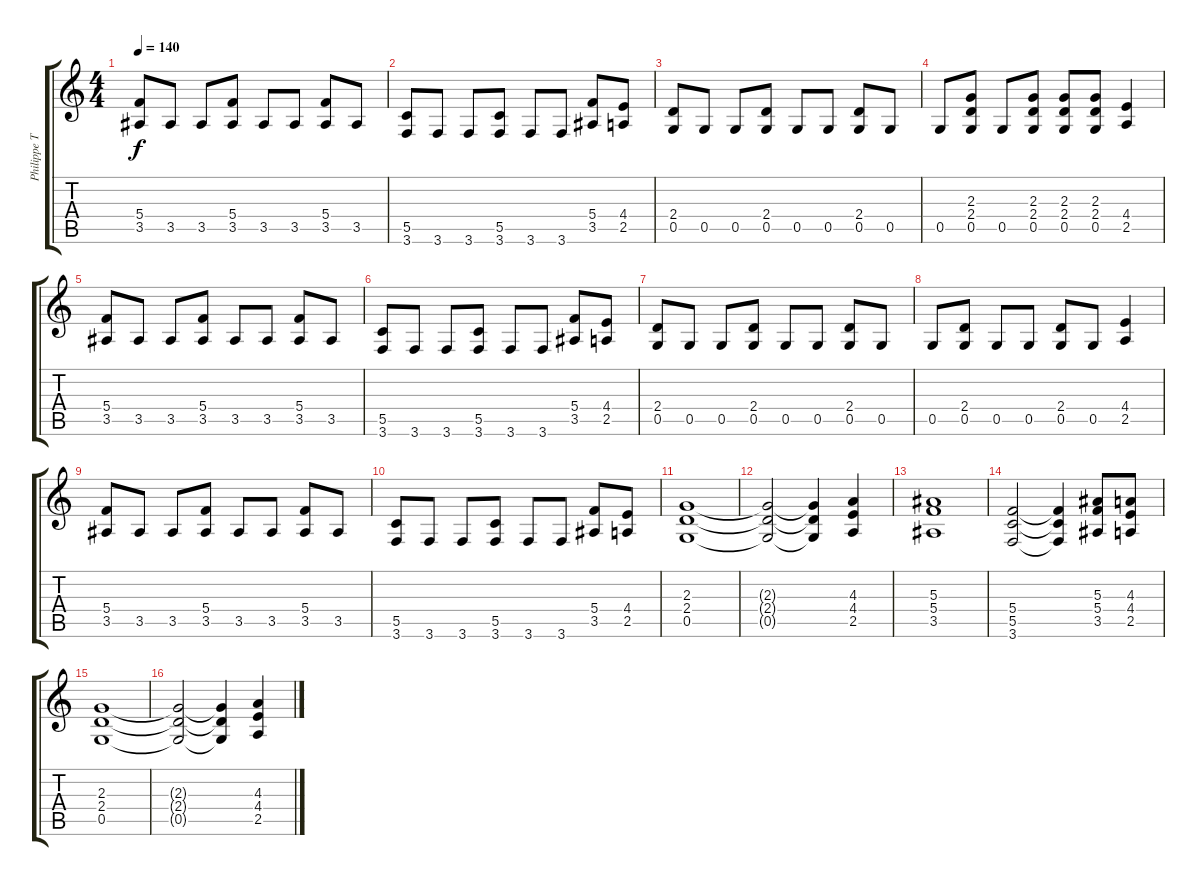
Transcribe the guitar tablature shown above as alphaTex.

\track ("Philippe T" "Philippe T") {instrument overdrivenguitar}
\staff {score tabs}
\tuning (D4 A3 F3 C3 G2 D2) {hide}
\ts (4 4)
\tempo 140
\clef g2
\ks c
(5.4 3.5).8{dy f} 3.5.8 3.5.8 (5.4 3.5).8 3.5.8 3.5.8 (5.4 3.5).8 3.5.8 |
(5.5 3.6).8 3.6.8 3.6.8 (5.5 3.6).8 3.6.8 3.6.8 (5.4 3.5).8 (4.4 2.5).8 |
(2.4 0.5).8 0.5.8 0.5.8 (2.4 0.5).8 0.5.8 0.5.8 (2.4 0.5).8 0.5.8 |
0.5.8 (2.3 2.4 0.5).8 0.5.8 (2.3 2.4 0.5).8 (2.3 2.4 0.5).8 (2.3 2.4 0.5).8 (4.4 2.5).4 |
(5.4 3.5).8 3.5.8 3.5.8 (5.4 3.5).8 3.5.8 3.5.8 (5.4 3.5).8 3.5.8 |
(5.5 3.6).8 3.6.8 3.6.8 (5.5 3.6).8 3.6.8 3.6.8 (5.4 3.5).8 (4.4 2.5).8 |
(2.4 0.5).8 0.5.8 0.5.8 (2.4 0.5).8 0.5.8 0.5.8 (2.4 0.5).8 0.5.8 |
0.5.8 (2.4 0.5).8 0.5.8 0.5.8 (2.4 0.5).8 0.5.8 (4.4 2.5).4 |
(5.4 3.5).8 3.5.8 3.5.8 (5.4 3.5).8 3.5.8 3.5.8 (5.4 3.5).8 3.5.8 |
(5.5 3.6).8 3.6.8 3.6.8 (5.5 3.6).8 3.6.8 3.6.8 (5.4 3.5).8 (4.4 2.5).8 |
(2.3 2.4 0.5).1 |
(2.3{t} 2.4{t} 0.5{t}).2 (2.3{t} 2.4{t} 0.5{t}).4 (4.3 4.4 2.5).4 |
(5.3 5.4 3.5).1 |
(5.4 5.5 3.6).2 (5.4{t} 5.5{t} 3.6{t}).4 (5.3 5.4 3.5).8 (4.3 4.4 2.5).8 |
(2.3 2.4 0.5).1 |
(2.3{t} 2.4{t} 0.5{t}).2 (2.3{t} 2.4{t} 0.5{t}).4 (4.3 4.4 2.5).4
